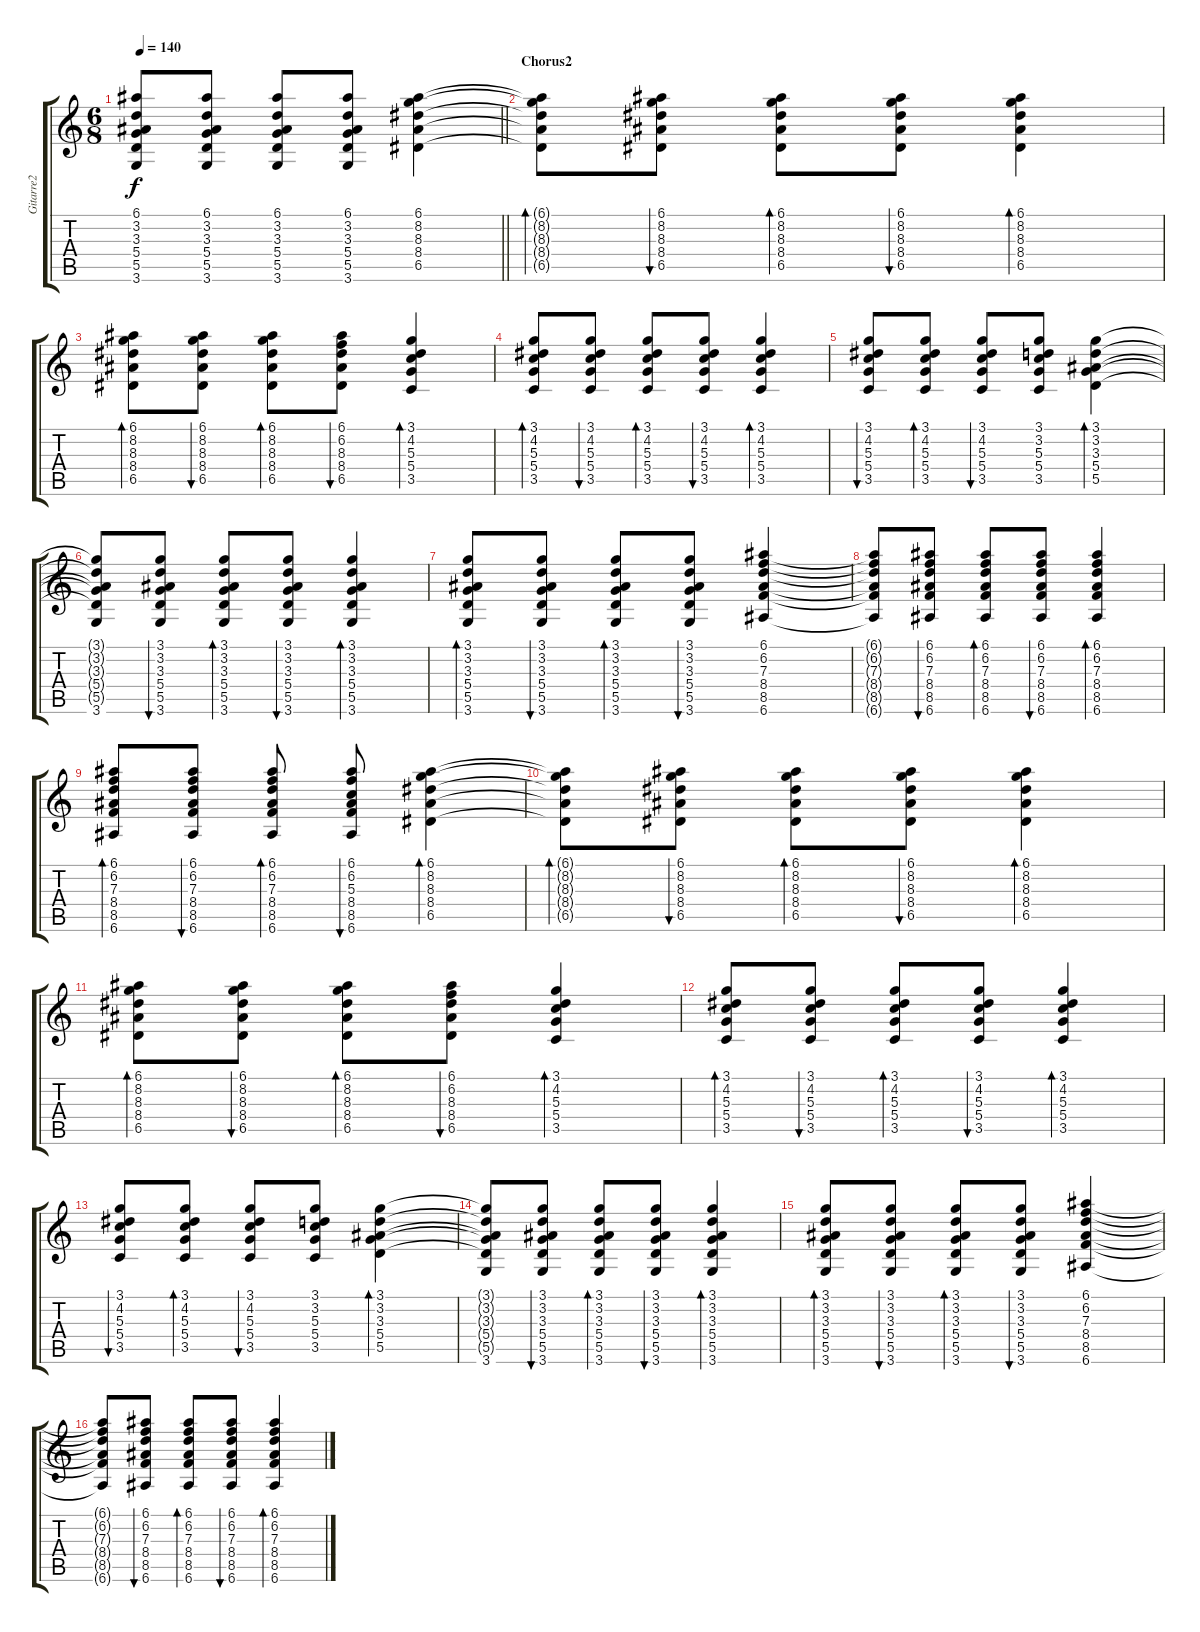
\track ("Gitarre2" "Gitarre2") {instrument acousticguitarsteel}
\staff {score tabs}
\tuning (E4 B3 G3 D3 A2 E2) {hide}
\ts (6 8)
\tempo 140
\clef g2
\barLineRight lightlight
\ks c
(6.1 3.2 3.3 5.4 5.5 3.6).8{dy f} (6.1 3.2 3.3 5.4 5.5 3.6).8{beam split} (6.1 3.2 3.3 5.4 5.5 3.6).8{beam merge} (6.1 3.2 3.3 5.4 5.5 3.6).8 (6.1 8.2 8.3 8.4 6.5).4 |
\section ("" "Chorus2")
(6.1{t} 8.2{t} 8.3{t} 8.4{t} 6.5{t}).8{bd 240} (6.1 8.2 8.3 8.4 6.5).8{bu 120 beam split} (6.1 8.2 8.3 8.4 6.5).8{bd 120 beam merge} (6.1 8.2 8.3 8.4 6.5).8{bu 120} (6.1 8.2 8.3 8.4 6.5).4{bd 120} |
(6.1 8.2 8.3 8.4 6.5).8{bd 120} (6.1 8.2 8.3 8.4 6.5).8{bu 120 beam split} (6.1 8.2 8.3 8.4 6.5).8{bd 120 beam merge} (6.1 6.2 8.3 8.4 6.5).8{bu 120} (3.1 4.2 5.3 5.4 3.5).4{bd 120} |
(3.1 4.2 5.3 5.4 3.5).8{bd 120} (3.1 4.2 5.3 5.4 3.5).8{bu 120 beam split} (3.1 4.2 5.3 5.4 3.5).8{bd 120 beam merge} (3.1 4.2 5.3 5.4 3.5).8{bu 120} (3.1 4.2 5.3 5.4 3.5).4{bd 120} |
(3.1 4.2 5.3 5.4 3.5).8{bu 120} (3.1 4.2 5.3 5.4 3.5).8{bd 120 beam split} (3.1 4.2 5.3 5.4 3.5).8{bu 120 beam merge} (3.1 3.2 5.3 5.4 3.5).8 (3.1 3.2 3.3 5.4 5.5).4{bd 120} |
(3.1{t} 3.2{t} 3.3{t} 5.4{t} 5.5{t} 3.6).8 (3.1 3.2 3.3 5.4 5.5 3.6).8{bu 120 beam split} (3.1 3.2 3.3 5.4 5.5 3.6).8{bd 120 beam merge} (3.1 3.2 3.3 5.4 5.5 3.6).8{bu 120} (3.1 3.2 3.3 5.4 5.5 3.6).4{bd 120} |
(3.1 3.2 3.3 5.4 5.5 3.6).8{bd 120} (3.1 3.2 3.3 5.4 5.5 3.6).8{bu 120 beam split} (3.1 3.2 3.3 5.4 5.5 3.6).8{bd 120 beam merge} (3.1 3.2 3.3 5.4 5.5 3.6).8{bu 120} (6.1 6.2 7.3 8.4 8.5 6.6).4 |
(6.1{t} 6.2{t} 7.3{t} 8.4{t} 8.5{t} 6.6{t}).8 (6.1 6.2 7.3 8.4 8.5 6.6).8{bu 120 beam split} (6.1 6.2 7.3 8.4 8.5 6.6).8{bd 120 beam merge} (6.1 6.2 7.3 8.4 8.5 6.6).8{bu 120} (6.1 6.2 7.3 8.4 8.5 6.6).4{bd 120} |
(6.1 6.2 7.3 8.4 8.5 6.6).8{bd 120} (6.1 6.2 7.3 8.4 8.5 6.6).8{bu 120 beam split} (6.1 6.2 7.3 8.4 8.5 6.6).8{bd 120} (6.1 6.2 5.3 8.4 8.5 6.6).8{bu 120} (6.1 8.2 8.3 8.4 6.5).4{bd 120} |
(6.1{t} 8.2{t} 8.3{t} 8.4{t} 6.5{t}).8{bd 240} (6.1 8.2 8.3 8.4 6.5).8{bu 120 beam split} (6.1 8.2 8.3 8.4 6.5).8{bd 120 beam merge} (6.1 8.2 8.3 8.4 6.5).8{bu 120} (6.1 8.2 8.3 8.4 6.5).4{bd 120} |
(6.1 8.2 8.3 8.4 6.5).8{bd 120} (6.1 8.2 8.3 8.4 6.5).8{bu 120 beam split} (6.1 8.2 8.3 8.4 6.5).8{bd 120 beam merge} (6.1 6.2 8.3 8.4 6.5).8{bu 120} (3.1 4.2 5.3 5.4 3.5).4{bd 120} |
(3.1 4.2 5.3 5.4 3.5).8{bd 120} (3.1 4.2 5.3 5.4 3.5).8{bu 120 beam split} (3.1 4.2 5.3 5.4 3.5).8{bd 120 beam merge} (3.1 4.2 5.3 5.4 3.5).8{bu 120} (3.1 4.2 5.3 5.4 3.5).4{bd 120} |
(3.1 4.2 5.3 5.4 3.5).8{bu 120} (3.1 4.2 5.3 5.4 3.5).8{bd 120 beam split} (3.1 4.2 5.3 5.4 3.5).8{bu 120 beam merge} (3.1 3.2 5.3 5.4 3.5).8 (3.1 3.2 3.3 5.4 5.5).4{bd 120} |
(3.1{t} 3.2{t} 3.3{t} 5.4{t} 5.5{t} 3.6).8 (3.1 3.2 3.3 5.4 5.5 3.6).8{bu 120 beam split} (3.1 3.2 3.3 5.4 5.5 3.6).8{bd 120 beam merge} (3.1 3.2 3.3 5.4 5.5 3.6).8{bu 120} (3.1 3.2 3.3 5.4 5.5 3.6).4{bd 120} |
(3.1 3.2 3.3 5.4 5.5 3.6).8{bd 120} (3.1 3.2 3.3 5.4 5.5 3.6).8{bu 120 beam split} (3.1 3.2 3.3 5.4 5.5 3.6).8{bd 120 beam merge} (3.1 3.2 3.3 5.4 5.5 3.6).8{bu 120} (6.1 6.2 7.3 8.4 8.5 6.6).4 |
(6.1{t} 6.2{t} 7.3{t} 8.4{t} 8.5{t} 6.6{t}).8 (6.1 6.2 7.3 8.4 8.5 6.6).8{bu 120 beam split} (6.1 6.2 7.3 8.4 8.5 6.6).8{bd 120 beam merge} (6.1 6.2 7.3 8.4 8.5 6.6).8{bu 120} (6.1 6.2 7.3 8.4 8.5 6.6).4{bd 120}
